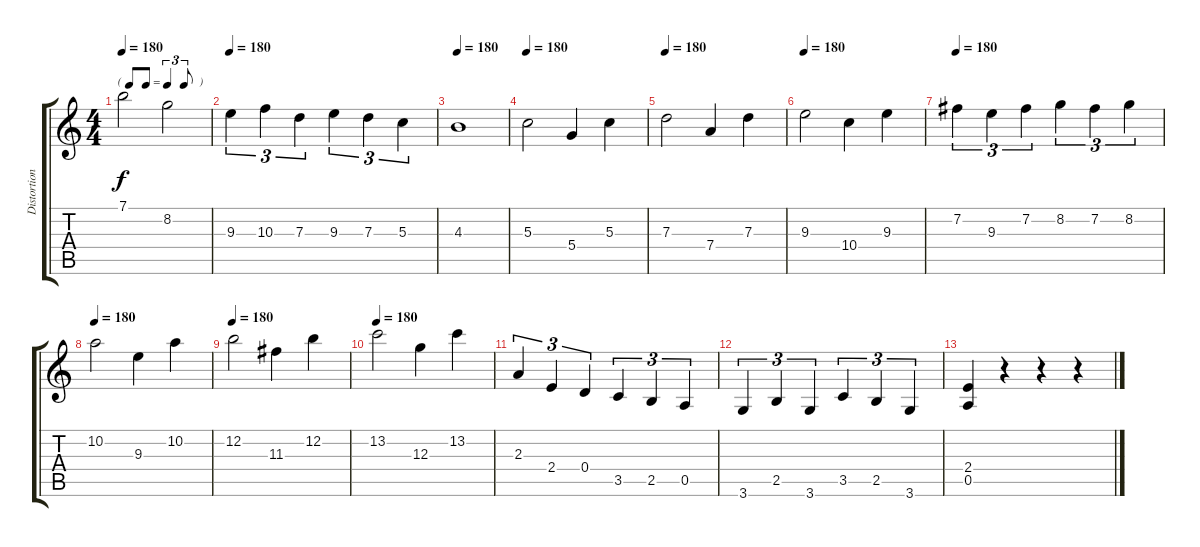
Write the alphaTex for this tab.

\track ("Distortion Guitar 1" "Distortion") {instrument distortionguitar}
\staff {score tabs}
\tuning (E4 B3 G3 D3 A2 E2) {hide}
\ts (4 4)
\tf triplet8th
\tempo 180
\clef g2
\ks c
7.1.2{dy f} 8.2.2 |
\tempo 180
9.3.4{tu (3 2)} 10.3.4{tu (3 2)} 7.3.4{tu (3 2)} 9.3.4{tu (3 2)} 7.3.4{tu (3 2)} 5.3.4{tu (3 2)} |
\tempo 180
4.3.1 |
\tempo 180
5.3.2 5.4.4 5.3.4 |
\tempo 180
7.3.2 7.4.4 7.3.4 |
\tempo 180
9.3.2 10.4.4 9.3.4 |
\tempo 180
7.2.4{tu (3 2)} 9.3.4{tu (3 2)} 7.2.4{tu (3 2)} 8.2.4{tu (3 2)} 7.2.4{tu (3 2)} 8.2.4{tu (3 2)} |
\tempo 180
10.2.2 9.3.4 10.2.4 |
\tempo 180
12.2.2 11.3.4 12.2.4 |
\tempo 180
13.2.2 12.3.4 13.2.4 |
2.3.4{tu (3 2)} 2.4.4{tu (3 2)} 0.4.4{tu (3 2)} 3.5.4{tu (3 2)} 2.5.4{tu (3 2)} 0.5.4{tu (3 2)} |
3.6.4{tu (3 2)} 2.5.4{tu (3 2)} 3.6.4{tu (3 2)} 3.5.4{tu (3 2)} 2.5.4{tu (3 2)} 3.6.4{tu (3 2)} |
(2.4 0.5).4 r.4 r.4 r.4
